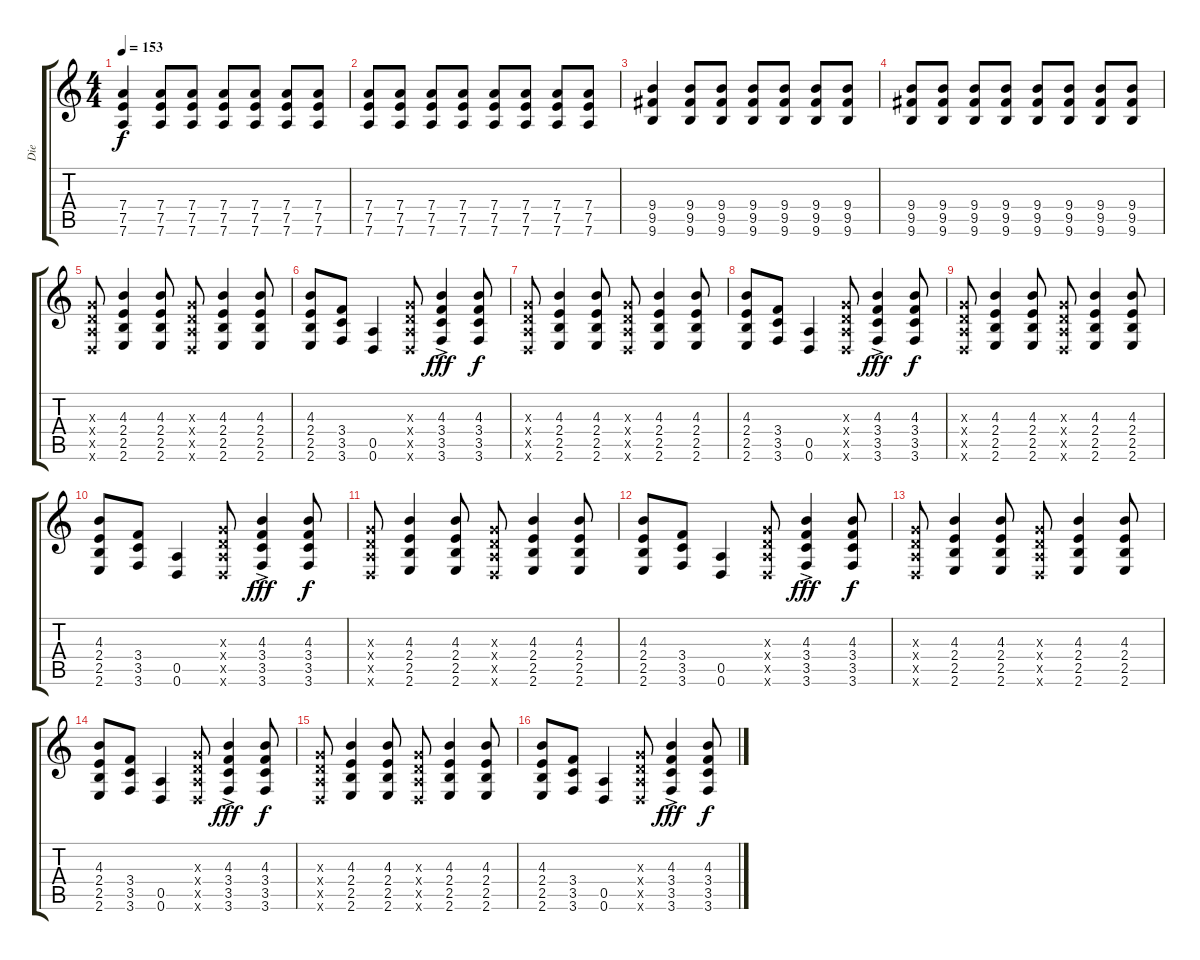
\track ("Die" "Die") {instrument distortionguitar}
\staff {score tabs}
\tuning (E4 B3 G3 D3 A2 D2) {hide}
\ts (4 4)
\tempo 153
\clef g2
\ks c
(7.4 7.5 7.6).4{dy f} (7.4 7.5 7.6).8 (7.4 7.5 7.6).8 (7.4 7.5 7.6).8 (7.4 7.5 7.6).8 (7.4 7.5 7.6).8 (7.4 7.5 7.6).8 |
(7.4 7.5 7.6).8 (7.4 7.5 7.6).8 (7.4 7.5 7.6).8 (7.4 7.5 7.6).8 (7.4 7.5 7.6).8 (7.4 7.5 7.6).8 (7.4 7.5 7.6).8 (7.4 7.5 7.6).8 |
(9.4 9.5 9.6).4 (9.4 9.5 9.6).8 (9.4 9.5 9.6).8 (9.4 9.5 9.6).8 (9.4 9.5 9.6).8 (9.4 9.5 9.6).8 (9.4 9.5 9.6).8 |
(9.4 9.5 9.6).8 (9.4 9.5 9.6).8 (9.4 9.5 9.6).8 (9.4 9.5 9.6).8 (9.4 9.5 9.6).8 (9.4 9.5 9.6).8 (9.4 9.5 9.6).8 (9.4 9.5 9.6).8 |
(0.3{x} 0.4{x} 0.5{x} 0.6{x}).8 (4.3 2.4 2.5 2.6).4 (4.3 2.4 2.5 2.6).8 (0.3{x} 0.4{x} 0.5{x} 0.6{x}).8 (4.3 2.4 2.5 2.6).4 (4.3 2.4 2.5 2.6).8 |
(4.3 2.4 2.5 2.6).8 (3.4 3.5 3.6).8 (0.5 0.6).4 (0.3{x} 0.4{x} 0.5{x} 0.6{x}).8 (4.3{ac} 3.4{ac} 3.5{ac} 3.6{ac}).4{dy fff} (4.3 3.4 3.5 3.6).8{dy f} |
(0.3{x} 0.4{x} 0.5{x} 0.6{x}).8 (4.3 2.4 2.5 2.6).4 (4.3 2.4 2.5 2.6).8 (0.3{x} 0.4{x} 0.5{x} 0.6{x}).8 (4.3 2.4 2.5 2.6).4 (4.3 2.4 2.5 2.6).8 |
(4.3 2.4 2.5 2.6).8 (3.4 3.5 3.6).8 (0.5 0.6).4 (0.3{x} 0.4{x} 0.5{x} 0.6{x}).8 (4.3{ac} 3.4{ac} 3.5{ac} 3.6{ac}).4{dy fff} (4.3 3.4 3.5 3.6).8{dy f} |
(0.3{x} 0.4{x} 0.5{x} 0.6{x}).8 (4.3 2.4 2.5 2.6).4 (4.3 2.4 2.5 2.6).8 (0.3{x} 0.4{x} 0.5{x} 0.6{x}).8 (4.3 2.4 2.5 2.6).4 (4.3 2.4 2.5 2.6).8 |
(4.3 2.4 2.5 2.6).8 (3.4 3.5 3.6).8 (0.5 0.6).4 (0.3{x} 0.4{x} 0.5{x} 0.6{x}).8 (4.3{ac} 3.4{ac} 3.5{ac} 3.6{ac}).4{dy fff} (4.3 3.4 3.5 3.6).8{dy f} |
(0.3{x} 0.4{x} 0.5{x} 0.6{x}).8 (4.3 2.4 2.5 2.6).4 (4.3 2.4 2.5 2.6).8 (0.3{x} 0.4{x} 0.5{x} 0.6{x}).8 (4.3 2.4 2.5 2.6).4 (4.3 2.4 2.5 2.6).8 |
(4.3 2.4 2.5 2.6).8 (3.4 3.5 3.6).8 (0.5 0.6).4 (0.3{x} 0.4{x} 0.5{x} 0.6{x}).8 (4.3{ac} 3.4{ac} 3.5{ac} 3.6{ac}).4{dy fff} (4.3 3.4 3.5 3.6).8{dy f} |
(0.3{x} 0.4{x} 0.5{x} 0.6{x}).8 (4.3 2.4 2.5 2.6).4 (4.3 2.4 2.5 2.6).8 (0.3{x} 0.4{x} 0.5{x} 0.6{x}).8 (4.3 2.4 2.5 2.6).4 (4.3 2.4 2.5 2.6).8 |
(4.3 2.4 2.5 2.6).8 (3.4 3.5 3.6).8 (0.5 0.6).4 (0.3{x} 0.4{x} 0.5{x} 0.6{x}).8 (4.3{ac} 3.4{ac} 3.5{ac} 3.6{ac}).4{dy fff} (4.3 3.4 3.5 3.6).8{dy f} |
(0.3{x} 0.4{x} 0.5{x} 0.6{x}).8 (4.3 2.4 2.5 2.6).4 (4.3 2.4 2.5 2.6).8 (0.3{x} 0.4{x} 0.5{x} 0.6{x}).8 (4.3 2.4 2.5 2.6).4 (4.3 2.4 2.5 2.6).8 |
(4.3 2.4 2.5 2.6).8 (3.4 3.5 3.6).8 (0.5 0.6).4 (0.3{x} 0.4{x} 0.5{x} 0.6{x}).8 (4.3{ac} 3.4{ac} 3.5{ac} 3.6{ac}).4{dy fff} (4.3 3.4 3.5 3.6).8{dy f}
